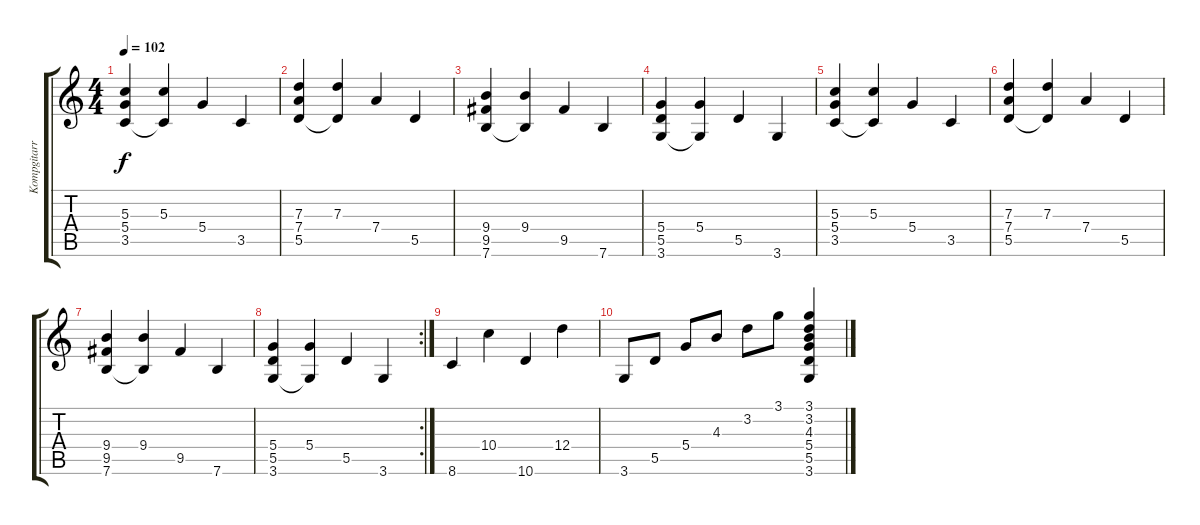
\track ("Kompgitarr" "Kompgitarr") {instrument overdrivenguitar}
\staff {score tabs}
\tuning (E4 B3 G3 D3 A2 E2) {hide}
\ts (4 4)
\tempo 102
\clef g2
\ks c
(5.3 5.4 3.5).4{dy f} (5.3 3.5{t}).4 5.4.4 3.5.4 |
(7.3 7.4 5.5).4 (7.3 5.5{t}).4 7.4.4 5.5.4 |
(9.4 9.5 7.6).4 (9.4 7.6{t}).4 9.5.4 7.6.4 |
(5.4 5.5 3.6).4 (5.4 3.6{t}).4 5.5.4 3.6.4 |
(5.3 5.4 3.5).4 (5.3 3.5{t}).4 5.4.4 3.5.4 |
(7.3 7.4 5.5).4 (7.3 5.5{t}).4 7.4.4 5.5.4 |
(9.4 9.5 7.6).4 (9.4 7.6{t}).4 9.5.4 7.6.4 |
\rc 2
(5.4 5.5 3.6).4 (5.4 3.6{t}).4 5.5.4 3.6.4 |
8.6.4 10.4.4 10.6.4 12.4.4 |
3.6.8 5.5.8 5.4.8 4.3.8 3.2.8 3.1.8 (3.1 3.2 4.3 5.4 5.5 3.6).4
